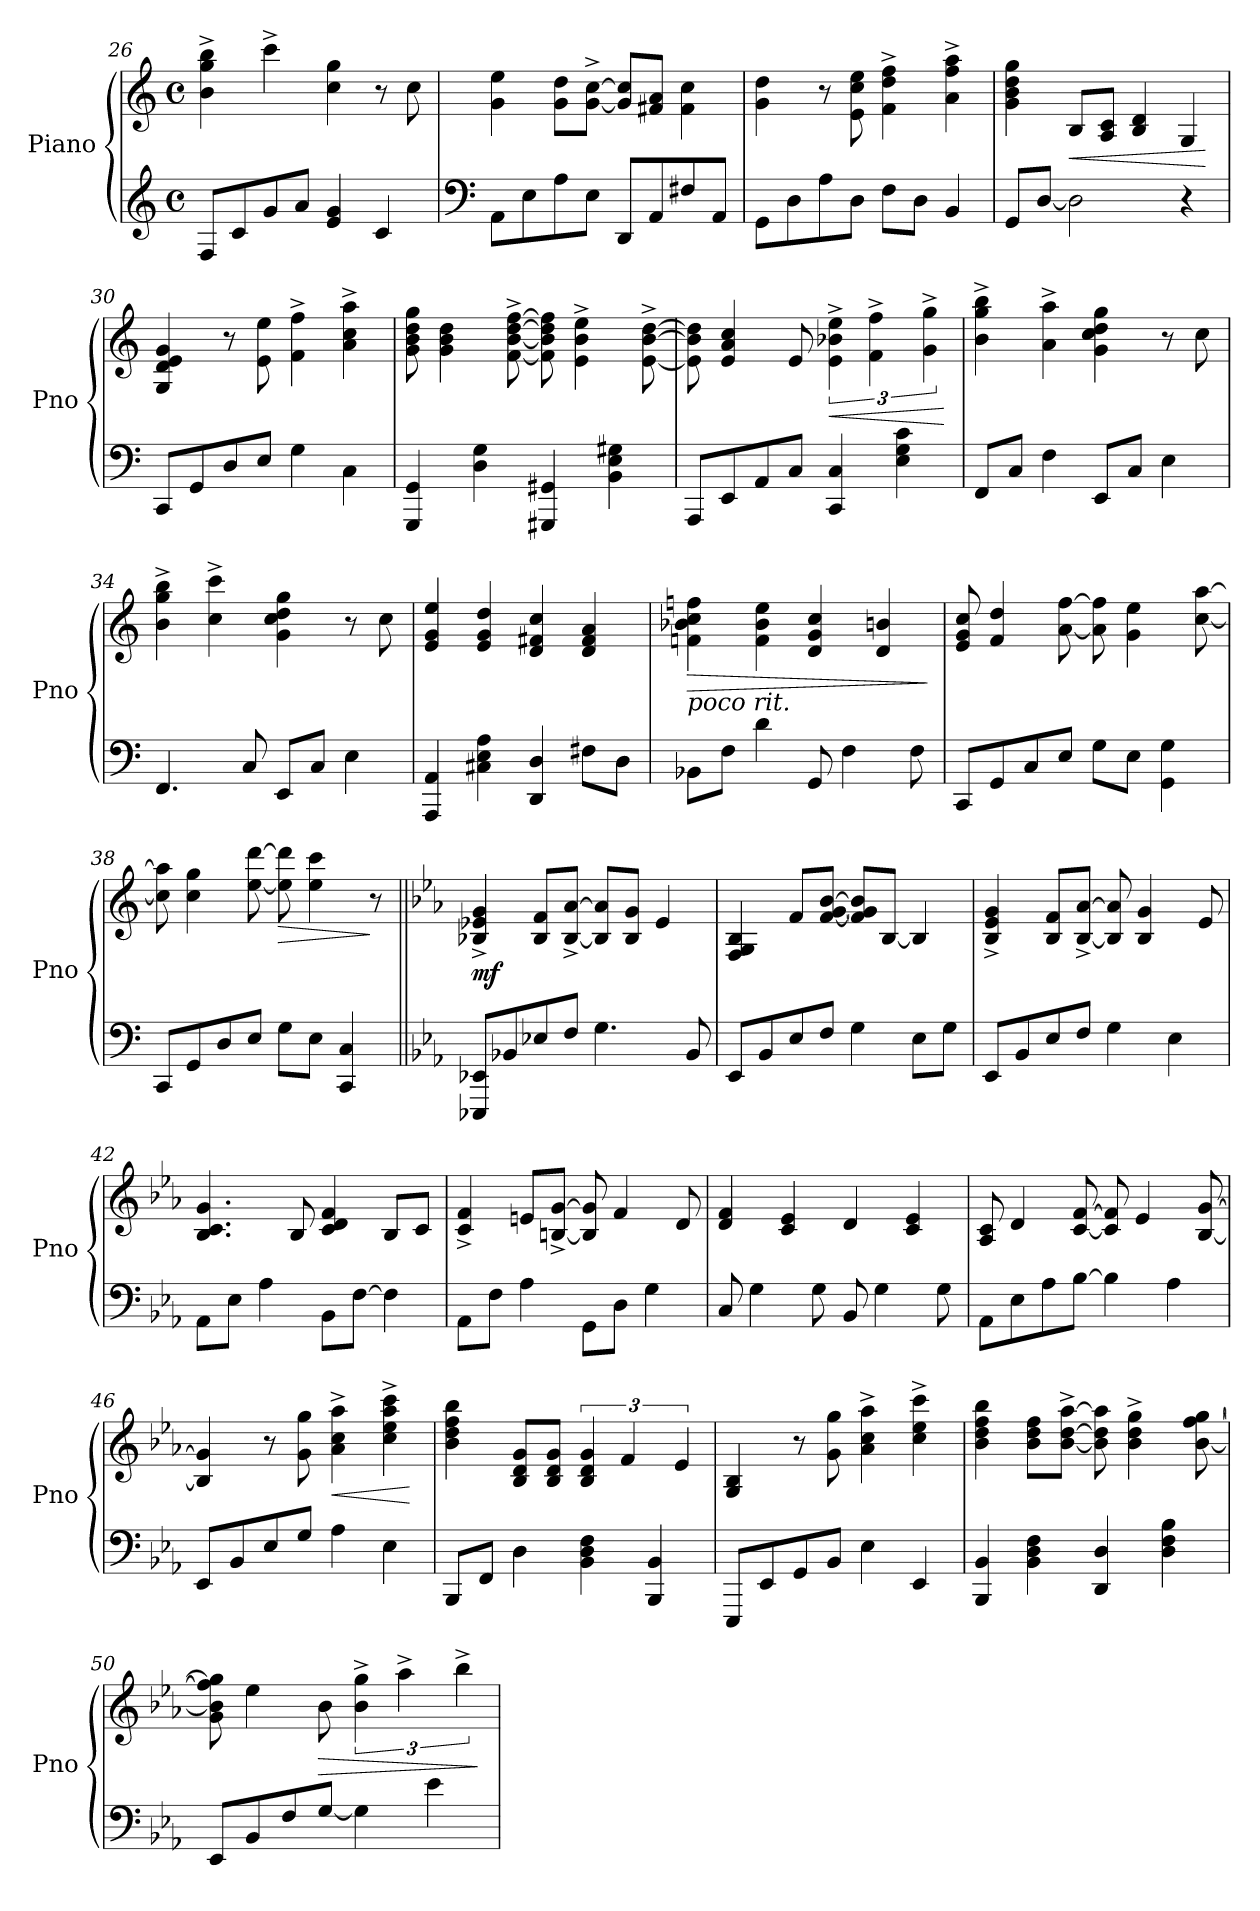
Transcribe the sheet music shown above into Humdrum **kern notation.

**kern	**kern	**dynam
*part1	*part1	*part1
*staff2	*staff1	*staff1/2
*I"Piano	*	*
*I'Pno	*	*
*clefG2	*clefG2	*
*k[]	*k[]	*
*M4/4	*M4/4	*
*met(c)	*met(c)	*
=26	=26	=26
8F/L	4b\^ 4gg\^ 4bb\^	.
8c/	.	.
8g/	4ccc^\	.
8a/J	.	.
4e/ 4g/	4cc\ 4gg\	.
4c/	8r	.
.	8cc\	.
=27	=27	=27
*clefF4	*	*
8AA\L	4g\ 4ee\	.
8E\	.	.
8A\	8g\ 8dd\L	.
8E\J	[8g\^ [8cc\^J	.
8DD/L	8g/] 8cc/]L	.
8AA/	8f#X/ 8a/J	.
8F#X/	4f#\ 4cc\	.
8AA/J	.	.
=28	=28	=28
8GG\L	4g\ 4dd\	.
8D\	.	.
8A\	8r	.
8D\J	8e\ 8cc\ 8ee\	.
8F\L	4f\^ 4dd\^ 4ff\^	.
8D\J	.	.
4BB/	4a\^ 4ff\^ 4aa\^	.
=29	=29	=29
8GG/L	4g\ 4b\ 4dd\ 4gg\	.
[8D/J	.	.
!	!	!LO:HP:b
2D\]	8B/L	<
.	8A/ 8c/J	.
.	4B/ 4d/	.
4r	4G/	.
.	.	[
!!LO:LB:g=z
=30	=30	=30
8CC/L	4G/ 4d/ 4e/ 4g/	.
8GG/	.	.
8D/	8r	.
8E/J	8e\ 8ee\	.
4G\	4f\^ 4ff\^	.
4C\	4a\^ 4cc\^ 4aa\^	.
=31	=31	=31
4GGG/ 4GG/	8g\ 8b\ 8dd\ 8gg\	.
.	4g\ 4b\ 4dd\	.
4D\ 4G\	.	.
.	[8f\^ [8b\^ [8dd\^ [8ff\^	.
4GGG#X/ 4GG#X/	8f\] 8b\] 8dd\] 8ff\]	.
.	4e\^ 4b\^ 4ee\^	.
4BB\ 4E\ 4G#X\	.	.
.	[8e\^ [<8b\^ [8dd\^	.
=32	=32	=32
8AAA/L	8e\] 8b\] 8dd\]	.
8EE/	4e/ 4a/ 4cc/	.
8AA/	.	.
8C/J	8e/	.
!	!	!LO:HP:b
4CC/ 4C/	6e\^ 6b-X\^ 6ee\^	<
.	6f\^ 6ff\^	.
4E\ 4G\ 4c\	.	.
.	6g\^ 6gg\^	.
.	.	[
=33	=33	=33
8FF/L	4b\^ 4gg\^ 4bb\^	.
8C/J	.	.
4F\	4a\^ 4aa\^	.
8EE/L	4g\ 4cc\ 4dd\ 4gg\	.
8C/J	.	.
4E\	8r	.
.	8cc\	.
!!LO:LB:g=z
=34	=34	=34
4.FF/	4b\^ 4gg\^ 4bb\^	.
.	4cc\^ 4ccc\^	.
8C/	.	.
8EE/L	4g\ 4cc\ 4dd\ 4gg\	.
8C/J	.	.
4E\	8r	.
.	8cc\	.
=35	=35	=35
4AAA/ 4AA/	4e/ 4g/ 4ee/	.
4C#X\ 4E\ 4A\	4e/ 4g/ 4dd/	.
4DD/ 4D/	4d/ 4f#X/ 4cc/	.
8F#X\L	4d/ 4f#/ 4a/	.
8D\J	.	.
=36	=36	=36
!	!LO:TX:b:i:t=poco rit.	!
!	!	!LO:HP:b
8BB-X\L	4fn\ 4b-X\ 4cc\ 4ffn\	>
8F\J	.	.
4d\	4f\ 4b-\ 4ee\	.
8GG/	4d/ 4g/ 4cc/	.
4F\	.	.
.	4d/ 4bn/	.
8F\	.	.
.	.	]
=37	=37	=37
8CC/L	8e/ 8g/ 8cc/	.
8GG/	4f/ 4dd/	.
8C/	.	.
8E/J	[8a\ [8ff\	.
8G\L	8a\] 8ff\]	.
8E\J	4g\ 4ee\	.
4GG\ 4G\	.	.
.	[8cc\ [8aa\	.
!!LO:LB:g=z
=38	=38	=38
8CC/L	8cc\] 8aa\]	.
8GG/	4cc\ 4gg\	.
8D/	.	.
8E/J	[8ee\ [8ddd\	.
!	!	!LO:HP:b
8G\L	8ee\] 8ddd\]	>
8E\J	4ee\ 4ccc\	.
4CC/ 4C/	.	.
.	8r	]
=39||	=39||	=39||
*k[b-e-a-]	*k[b-e-a-]	*
!	!	!LO:DY:b
8EEE-X/ 8EE-X/L	4B-X/^ 4e-X/^ 4g/^	mf
8BB-X/	.	.
8E-X/	8B-/ 8f/L	.
8F/J	[8B-/^ [8a-/^J	.
4.G\	8B-/] 8a-/]L	.
.	8B-/ 8g/J	.
.	4e-/	.
8BB-/	.	.
=40	=40	=40
8EE-/L	4F/ 4G/ 4B-/	.
8BB-/	.	.
8E-/	8f/L	.
8F/J	[8f/ [8g/ [8b-/J	.
4G\	8f/] 8g/] 8b-/]L	.
.	[8B-/J	.
8E-\L	4B-/]	.
8G\J	.	.
=41	=41	=41
8EE-/L	4B-/^ 4e-/^ 4g/^	.
8BB-/	.	.
8E-/	8B-/ 8f/L	.
8F/J	[8B-/^ [8a-/^J	.
4G\	8B-/] 8a-/]	.
.	4B-/ 4g/	.
4E-\	.	.
.	8e-/	.
!!LO:LB:g=z
=42	=42	=42
8AA-\L	4.B-/ 4.c/ 4.g/	.
8E-\J	.	.
4A-\	.	.
.	8B-/	.
8BB-\L	4c/ 4d/ 4f/	.
[8F\J	.	.
4F\]	8B-/L	.
.	8c/J	.
=43	=43	=43
8AA-\L	4c/^ 4f/^	.
8F\J	.	.
4A-\	8en/L	.
.	[8Bn/^ [8g/^J	.
8GG\L	8B/] 8g/]	.
8D\J	4f/	.
4G\	.	.
.	8d/	.
=44	=44	=44
8C/	4d/ 4f/	.
4G\	.	.
.	4c/ 4e-/	.
8G\	.	.
8BB-/	4d/	.
4G\	.	.
.	4c/ 4e-/	.
8G\	.	.
=45	=45	=45
8AA-\L	8A-/ 8c/	.
8E-\	4d/	.
8A-\	.	.
[8B-\J	[8c/ [8f/	.
4B-\]	8c/] 8f/]	.
.	4e-/	.
4A-\	.	.
.	[8B-/ [8g/	.
!!LO:LB:g=z
=46	=46	=46
8EE-/L	4B-/] 4g/]	.
8BB-/	.	.
8E-/	8r	.
8G/J	8g\ 8gg\	.
!	!	!LO:HP:b
4A-\	4a-\^ 4cc\^ 4aa-\^	<
4E-\	4cc\^ 4ee-\^ 4aa-\^ 4ccc\^	.
.	.	[
=47	=47	=47
8BBB-/L	4b-\ 4dd\ 4ff\ 4bb-\	.
8FF/J	.	.
4D\	8B-/ 8d/ 8g/L	.
.	8B-/ 8d/ 8g/J	.
4BB-\ 4D\ 4F\	6B-/ 6d/ 6g/	.
.	6f/	.
4BBB-/ 4BB-/	.	.
.	6e-/	.
=48	=48	=48
8EEE-/L	4G/ 4B-/	.
8EE-/	.	.
8GG/	8r	.
8BB-/J	8g\ 8gg\	.
4E-\	4a-\^ 4cc\^ 4aa-\^	.
4EE-/	4cc\^ 4ee-\^ 4ccc\^	.
=49	=49	=49
4BBB-/ 4BB-/	4b-\ 4dd\ 4ff\ 4bb-\	.
4BB-\ 4D\ 4F\	8b-\ 8dd\ 8ff\L	.
.	[8b-\^ [8dd\^ [8aa-\^J	.
4DD/ 4D/	8b-\] 8dd\] 8aa-\]	.
.	4b-\^ 4dd\^ 4gg\^	.
4D\ 4F\ 4B-\	.	.
.	[8b-\ [8ff\ [8gg\	.
!!LO:PB:g=z
=50	=50	=50
8EE-/L	8g\ 8b-\] 8ff\] 8gg\]	.
8BB-/	4ee-\	.
8F/	.	.
!	!	!LO:HP:b
[8G/J	8b-\	>
4G\]	6b-\^ 6gg\^	.
.	6aa-^\	.
4e-\	.	.
.	6bb-^\	.
.	.	]
=	=	=
*-	*-	*-
